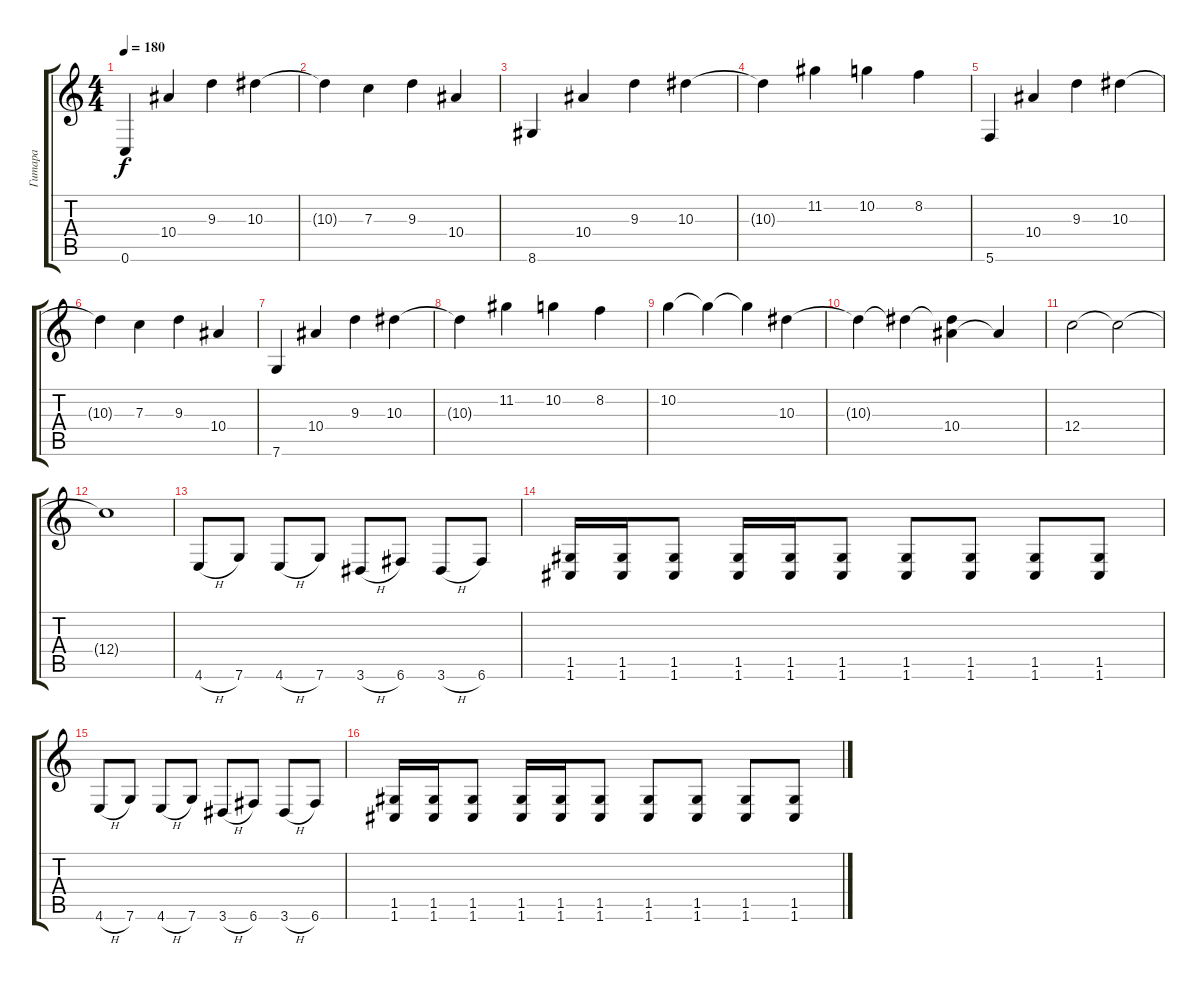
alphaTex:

\track ("Гитара" "Гитара") {instrument distortionguitar}
\staff {score tabs}
\tuning (D4 A3 F3 C3 G2 C2) {hide}
\ts (4 4)
\tempo 180
\clef g2
\ks c
0.6.4{dy f} 10.4.4 9.3.4 10.3.4 |
10.3{t}.4 7.3.4 9.3.4 10.4.4 |
8.6.4 10.4.4 9.3.4 10.3.4 |
10.3{t}.4 11.2.4 10.2.4 8.2.4 |
5.6.4 10.4.4 9.3.4 10.3.4 |
10.3{t}.4 7.3.4 9.3.4 10.4.4 |
7.6.4 10.4.4 9.3.4 10.3.4 |
10.3{t}.4 11.2.4 10.2.4 8.2.4 |
10.2.4 10.2{t}.4 10.2{t}.4 10.3.4 |
10.3{t}.4 10.3{t}.4 (10.3{t} 10.4).4 10.4{t}.4 |
12.4.2 12.4{t}.2 |
12.4{t}.1 |
4.6{h}.8{instrument distortionguitar} 7.6.8 4.6{h}.8 7.6.8 3.6{h}.8 6.6.8 3.6{h}.8 6.6.8 |
(1.5 1.6).16 (1.5 1.6).16 (1.5 1.6).8 (1.5 1.6).16 (1.5 1.6).16 (1.5 1.6).8 (1.5 1.6).8 (1.5 1.6).8 (1.5 1.6).8 (1.5 1.6).8 |
4.6{h}.8 7.6.8 4.6{h}.8 7.6.8 3.6{h}.8 6.6.8 3.6{h}.8 6.6.8 |
(1.5 1.6).16 (1.5 1.6).16 (1.5 1.6).8 (1.5 1.6).16 (1.5 1.6).16 (1.5 1.6).8 (1.5 1.6).8 (1.5 1.6).8 (1.5 1.6).8 (1.5 1.6).8
